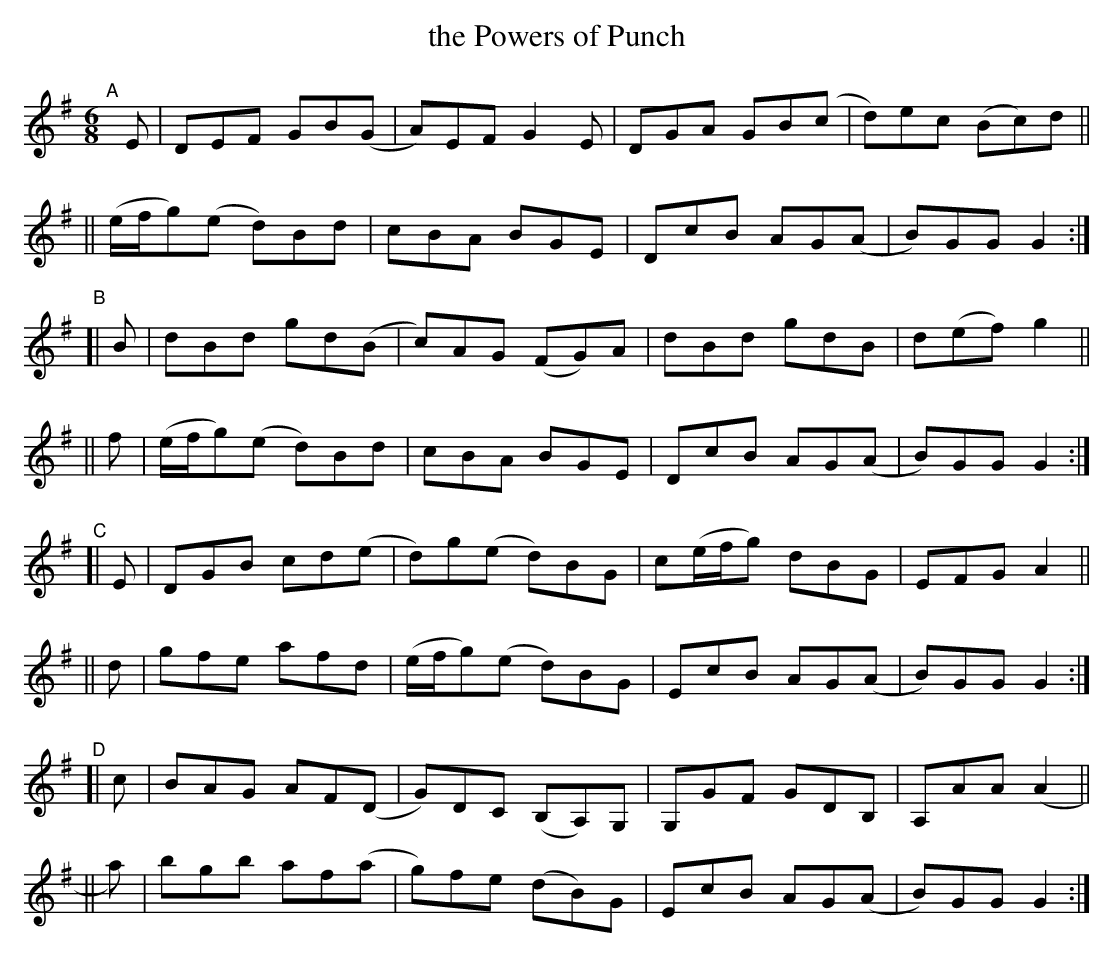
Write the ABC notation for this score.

X:1
T: the Powers of Punch
M: 6/8
L: 1/8
K: G
"^A"[|]\
   E | DEF GB(G | A)EF G2E | DGA GB(c | d)ec (Bc)d ||
|| (e/f/g)(e d)Bd | cBA BGE | DcB AG(A | B)GG G2 :|
"^B"\
[| B | dBd gd(B | c)AG (FG)A | dBd gdB | d(ef) g2 ||
|| f | (e/f/g)(e d)Bd | cBA BGE | DcB AG(A | B)GG G2 :|
"^C"\
[| E | DGB cd(e | d)g(e d)BG | c(e/f/g) dBG | EFG A2 ||
|| d | gfe afd | (e/f/g)(e d)BG | EcB AG(A | B)GG G2 :|
"^D"\
[| c | BAG AF(D | G)DC (B,A,)G, | G,GF GDB, | A,AA (A2 ||
|| a)| bgb af(a | g)fe (dB)G | EcB AG(A | B)GG G2 :|
